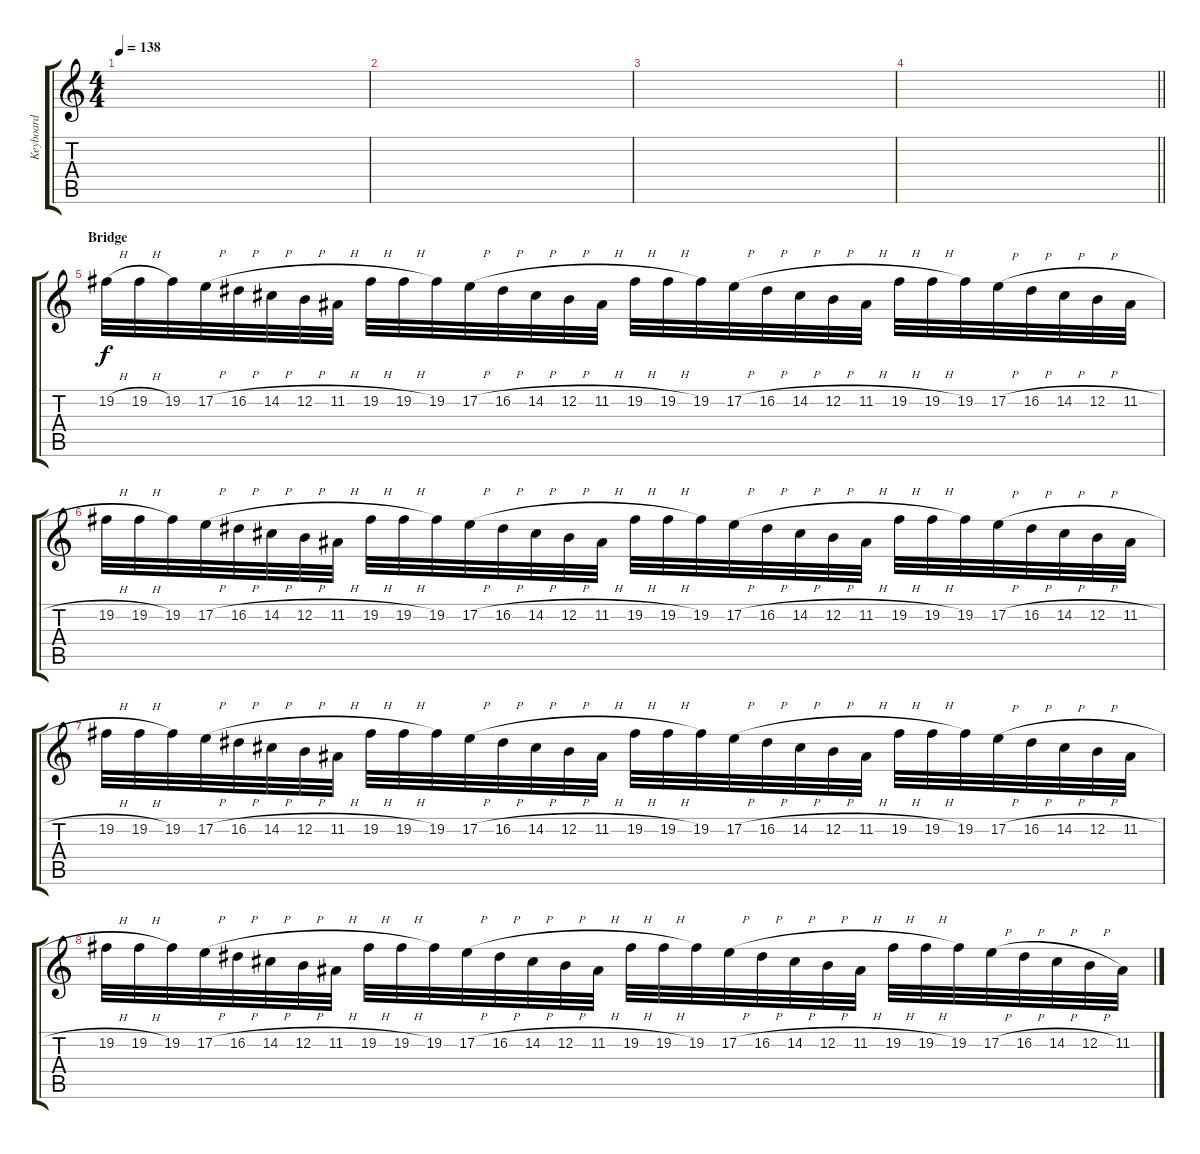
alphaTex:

\track ("Keyboard" "Keyboard") {instrument churchorgan}
\staff {score tabs}
\tuning (E4 B3 G3 D3 A2 E2) {hide}
\ts (4 4)
\tempo 138
\clef g2
\ks c
|
|
|
\barLineRight lightlight
|
\section ("" "Bridge")
19.2{h}.32{volume 5 instrument lead2sawtooth} 19.2{h}.32 19.2.32 17.2{h}.32 16.2{h}.32 14.2{h}.32 12.2{h}.32 11.2{h}.32 19.2{h}.32 19.2{h}.32 19.2.32 17.2{h}.32 16.2{h}.32 14.2{h}.32 12.2{h}.32 11.2{h}.32 19.2{h}.32 19.2{h}.32 19.2.32 17.2{h}.32 16.2{h}.32 14.2{h}.32 12.2{h}.32 11.2{h}.32 19.2{h}.32 19.2{h}.32 19.2.32 17.2{h}.32 16.2{h}.32 14.2{h}.32 12.2{h}.32 11.2{h}.32 |
19.2{h}.32 19.2{h}.32 19.2.32 17.2{h}.32 16.2{h}.32 14.2{h}.32 12.2{h}.32 11.2{h}.32 19.2{h}.32 19.2{h}.32 19.2.32 17.2{h}.32 16.2{h}.32 14.2{h}.32 12.2{h}.32 11.2{h}.32 19.2{h}.32 19.2{h}.32 19.2.32 17.2{h}.32 16.2{h}.32 14.2{h}.32 12.2{h}.32 11.2{h}.32 19.2{h}.32 19.2{h}.32 19.2.32 17.2{h}.32 16.2{h}.32 14.2{h}.32 12.2{h}.32 11.2{h}.32 |
19.2{h}.32 19.2{h}.32 19.2.32 17.2{h}.32 16.2{h}.32 14.2{h}.32 12.2{h}.32 11.2{h}.32 19.2{h}.32 19.2{h}.32 19.2.32 17.2{h}.32 16.2{h}.32 14.2{h}.32 12.2{h}.32 11.2{h}.32 19.2{h}.32 19.2{h}.32 19.2.32 17.2{h}.32 16.2{h}.32 14.2{h}.32 12.2{h}.32 11.2{h}.32 19.2{h}.32 19.2{h}.32 19.2.32 17.2{h}.32 16.2{h}.32 14.2{h}.32 12.2{h}.32 11.2{h}.32 |
19.2{h}.32 19.2{h}.32 19.2.32 17.2{h}.32 16.2{h}.32 14.2{h}.32 12.2{h}.32 11.2{h}.32 19.2{h}.32 19.2{h}.32 19.2.32 17.2{h}.32 16.2{h}.32 14.2{h}.32 12.2{h}.32 11.2{h}.32 19.2{h}.32 19.2{h}.32 19.2.32 17.2{h}.32 16.2{h}.32 14.2{h}.32 12.2{h}.32 11.2{h}.32 19.2{h}.32 19.2{h}.32 19.2.32 17.2{h}.32 16.2{h}.32 14.2{h}.32 12.2{h}.32 11.2{h}.32
